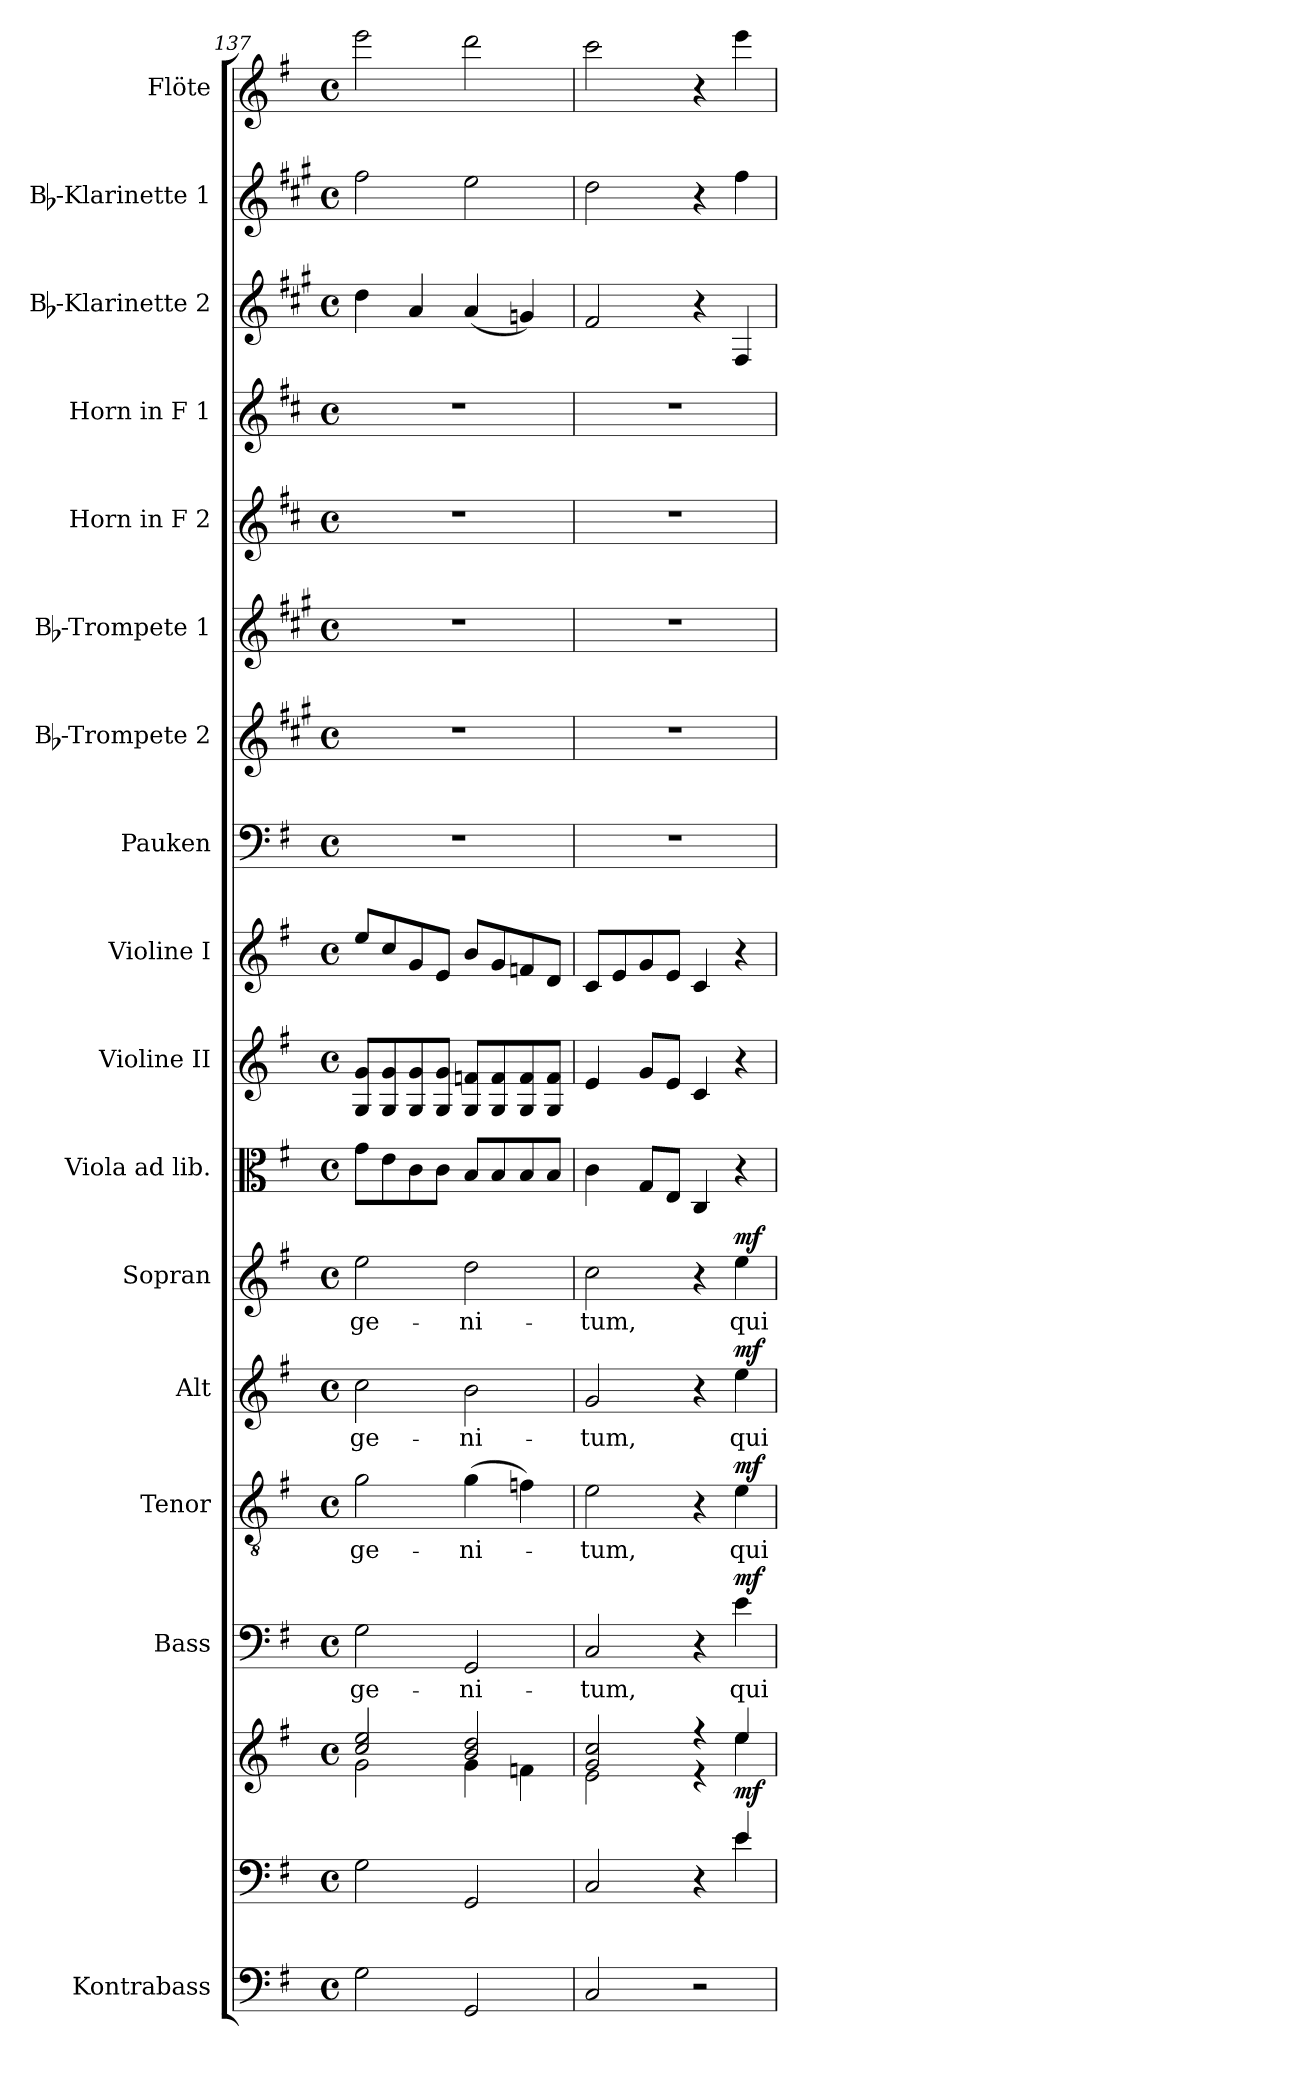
**kern	**kern	**kern	**dynam	**kern	**text	**dynam	**kern	**text	**dynam	**kern	**text	**dynam	**kern	**text	**dynam	**kern	**kern	**kern	**kern	**kern	**kern	**kern	**kern	**kern	**kern	**kern
*part17	*part16	*part16	*part16	*part15	*part15	*part15	*part14	*part14	*part14	*part13	*part13	*part13	*part12	*part12	*part12	*part11	*part10	*part9	*part8	*part7	*part6	*part5	*part4	*part3	*part2	*part1
*staff18	*staff17	*staff16	*staff16/17	*staff15	*staff15	*staff15	*staff14	*staff14	*staff14	*staff13	*staff13	*staff13	*staff12	*staff12	*staff12	*staff11	*staff10	*staff9	*staff8	*staff7	*staff6	*staff5	*staff4	*staff3	*staff2	*staff1
*I"Kontrabass	*	*	*	*I"Bass	*	*	*I"Tenor	*	*	*I"Alt	*	*	*I"Sopran	*	*	*I"Viola ad lib.	*I"Violine II	*I"Violine I	*I"Pauken	*I"Bb-Trompete 2	*I"Bb-Trompete 1	*I"Horn in F 2	*I"Horn in F 1	*I"Bb-Klarinette 2	*I"Bb-Klarinette 1	*I"Flöte
*I'Kb.	*	*	*	*I'B.	*	*	*I'T.	*	*	*I'A.	*	*	*I'S.	*	*	*I'Vla.	*I'Vl. II	*I'Vl. I	*I'Pk.	*I'Bb Trp. 2	*I'Bb Trp. 1	*	*	*I'Bb Kl. 2	*I'Bb Kl. 1	*I'Fl.
*clefF4	*clefF4	*clefG2	*	*clefF4	*	*	*clefGv2	*	*	*clefG2	*	*	*clefG2	*	*	*clefC3	*clefG2	*clefG2	*clefF4	*clefG2	*clefG2	*clefG2	*clefG2	*clefG2	*clefG2	*clefG2
*ITrd7c12	*	*	*	*	*	*	*	*	*	*	*	*	*	*	*	*	*	*	*	*ITrd1c2	*ITrd1c2	*ITrd4c7	*ITrd4c7	*ITrd1c2	*ITrd1c2	*
*k[f#]	*k[f#]	*k[f#]	*	*k[f#]	*	*	*k[f#]	*	*	*k[f#]	*	*	*k[f#]	*	*	*k[f#]	*k[f#]	*k[f#]	*k[f#]	*k[f#]	*k[f#]	*k[f#]	*k[f#]	*k[f#]	*k[f#]	*k[f#]
*G:	*G:	*G:	*	*G:	*	*	*G:	*	*	*G:	*	*	*G:	*	*	*G:	*G:	*G:	*G:	*G:	*G:	*G:	*G:	*G:	*G:	*G:
*M4/4	*M4/4	*M4/4	*	*M4/4	*	*	*M4/4	*	*	*M4/4	*	*	*M4/4	*	*	*M4/4	*M4/4	*M4/4	*M4/4	*M4/4	*M4/4	*M4/4	*M4/4	*M4/4	*M4/4	*M4/4
*met(c)	*met(c)	*met(c)	*	*met(c)	*	*	*met(c)	*	*	*met(c)	*	*	*met(c)	*	*	*met(c)	*met(c)	*met(c)	*met(c)	*met(c)	*met(c)	*met(c)	*met(c)	*met(c)	*met(c)	*met(c)
=137	=137	=137	=137	=137	=137	=137	=137	=137	=137	=137	=137	=137	=137	=137	=137	=137	=137	=137	=137	=137	=137	=137	=137	=137	=137	=137
*	*	*^	*	*	*	*	*	*	*	*	*	*	*	*	*	*	*	*	*	*	*	*	*	*	*	*
!	!	!	!	!	!	!LO:LY:b	!	!	!LO:LY:b	!	!	!LO:LY:b	!	!	!LO:LY:b	!	!	!	!	!	!	!	!	!	!	!	!
2GG\	2G\	2cc/ 2ee/	2g\	.	2G\	-ge-	.	2g\	-ge-	.	2cc\	-ge-	.	2ee\	-ge-	.	8g\L	8G/ 8g/L	8ee/L	1r	1r	1r	1r	1r	4cc\	2ee\	2eee\
.	.	.	.	.	.	.	.	.	.	.	.	.	.	.	.	.	8e\	8G/ 8g/	8cc/	.	.	.	.	.	.	.	.
.	.	.	.	.	.	.	.	.	.	.	.	.	.	.	.	.	8c\	8G/ 8g/	8g/	.	.	.	.	.	4g/	.	.
.	.	.	.	.	.	.	.	.	.	.	.	.	.	.	.	.	8c\J	8G/ 8g/J	8e/J	.	.	.	.	.	.	.	.
!	!	!	!	!	!	!LO:LY:b	!	!	!LO:LY:b	!	!	!LO:LY:b	!	!	!LO:LY:b	!	!	!	!	!	!	!	!	!	!	!	!
2GGG/	2GG/	2b/ 2dd/	4g\	.	2GG/	-ni-	.	(>4g\	-ni-	.	2b\	-ni-	.	2dd\	-ni-	.	8B/L	8G/ 8fn/L	8b/L	.	.	.	.	.	(<4g/	2dd\	2ddd\
.	.	.	.	.	.	.	.	.	.	.	.	.	.	.	.	.	8B/	8G/ 8f/	8g/	.	.	.	.	.	.	.	.
.	.	.	4fn\	.	.	.	.	4fn\)	.	.	.	.	.	.	.	.	8B/	8G/ 8f/	8fn/	.	.	.	.	.	4fn/)	.	.
.	.	.	.	.	.	.	.	.	.	.	.	.	.	.	.	.	8B/J	8G/ 8f/J	8d/J	.	.	.	.	.	.	.	.
=138	=138	=138	=138	=138	=138	=138	=138	=138	=138	=138	=138	=138	=138	=138	=138	=138	=138	=138	=138	=138	=138	=138	=138	=138	=138	=138	=138
*	*^	*	*	*	*	*	*	*	*	*	*	*	*	*	*	*	*	*	*	*	*	*	*	*	*	*	*
!	!	!	!	!	!	!	!LO:LY:b	!	!	!LO:LY:b	!	!	!LO:LY:b	!	!	!LO:LY:b	!	!	!	!	!	!	!	!	!	!	!	!
2CC/	2C/	2.ryy	2g/ 2cc/	2e\	.	2C/	-tum,	.	2e\	-tum,	.	2g/	-tum,	.	2cc\	-tum,	.	4c\	4e/	8c/L	1r	1r	1r	1r	1r	2e/	2cc\	2ccc\
.	.	.	.	.	.	.	.	.	.	.	.	.	.	.	.	.	.	.	.	8e/	.	.	.	.	.	.	.	.
.	.	.	.	.	.	.	.	.	.	.	.	.	.	.	.	.	.	8G/L	8g/L	8g/	.	.	.	.	.	.	.	.
.	.	.	.	.	.	.	.	.	.	.	.	.	.	.	.	.	.	8E/J	8e/J	8e/J	.	.	.	.	.	.	.	.
2r	4r	.	4r	4r	.	4r	.	.	4r	.	.	4r	.	.	4r	.	.	4C/	4c/	4c/	.	.	.	.	.	4r	4r	4r
!	!	!	!	!	!LO:DY:b	!	!LO:LY:b	!LO:DY:a	!	!LO:LY:b	!LO:DY:a	!	!LO:LY:b	!LO:DY:a	!	!LO:LY:b	!LO:DY:a	!	!	!	!	!	!	!	!	!	!	!
.	4e/	4e\	4ee/	4ee\	mf	4e\	qui	mf	4e\	qui	mf	4ee\	qui	mf	4ee\	qui	mf	4r	4r	4r	.	.	.	.	.	4E/	4ee\	4eee\
*	*v	*v	*	*	*	*	*	*	*	*	*	*	*	*	*	*	*	*	*	*	*	*	*	*	*	*	*	*
*	*	*v	*v	*	*	*	*	*	*	*	*	*	*	*	*	*	*	*	*	*	*	*	*	*	*	*	*
=	=	=	=	=	=	=	=	=	=	=	=	=	=	=	=	=	=	=	=	=	=	=	=	=	=	=
*-	*-	*-	*-	*-	*-	*-	*-	*-	*-	*-	*-	*-	*-	*-	*-	*-	*-	*-	*-	*-	*-	*-	*-	*-	*-	*-
